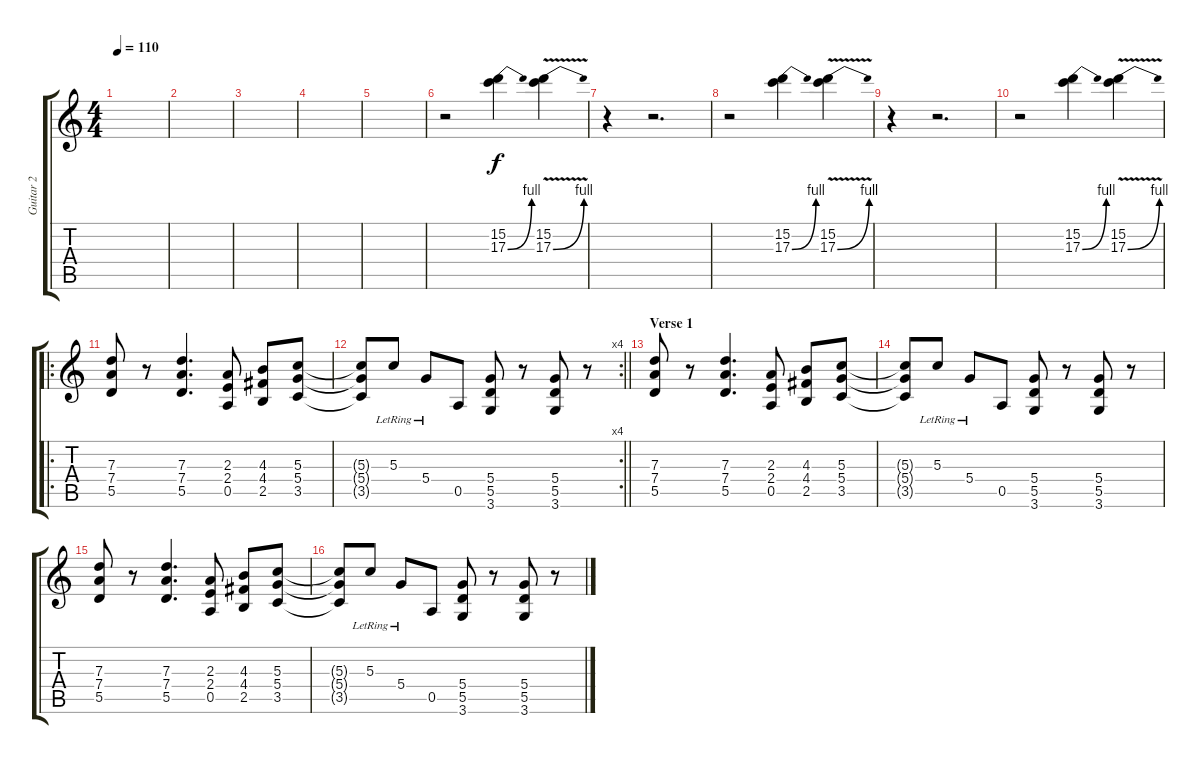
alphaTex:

\track ("Guitar 2" "Guitar 2") {instrument acousticguitarsteel}
\staff {score tabs}
\tuning (E4 B3 G3 D3 A2 E2) {hide}
\ts (4 4)
\tempo 110
\clef g2
\ks c
|
|
|
|
|
r.2 (15.2 17.3{be (bend 0 0 60 4)}).4 (15.2 17.3{be (bend 0 0 60 4) v}).4 |
r.4 r.2{d} |
r.2 (15.2 17.3{be (bend 0 0 60 4)}).4 (15.2 17.3{be (bend 0 0 60 4) v}).4 |
r.4 r.2{d} |
r.2 (15.2 17.3{be (bend 0 0 60 4)}).4 (15.2 17.3{be (bend 0 0 60 4) v}).4 |
\ro
(7.3 7.4 5.5).8 r.8 (7.3 7.4 5.5).4{d} (2.3 2.4 0.5).8 (4.3 4.4 2.5).8 (5.3 5.4 3.5).8 |
\rc 4
\barLineRight lightlight
(5.3{t} 5.4{t} 3.5{t}).8 5.3{lr}.8 5.4{lr}.8 0.5.8 (5.4 5.5 3.6).8 r.8 (5.4 5.5 3.6).8 r.8 |
\section ("" "Verse 1")
(7.3 7.4 5.5).8 r.8 (7.3 7.4 5.5).4{d} (2.3 2.4 0.5).8 (4.3 4.4 2.5).8 (5.3 5.4 3.5).8 |
(5.3{t} 5.4{t} 3.5{t}).8 5.3{lr}.8 5.4{lr}.8 0.5.8 (5.4 5.5 3.6).8 r.8 (5.4 5.5 3.6).8 r.8 |
(7.3 7.4 5.5).8 r.8 (7.3 7.4 5.5).4{d} (2.3 2.4 0.5).8 (4.3 4.4 2.5).8 (5.3 5.4 3.5).8 |
(5.3{t} 5.4{t} 3.5{t}).8 5.3{lr}.8 5.4{lr}.8 0.5.8 (5.4 5.5 3.6).8 r.8 (5.4 5.5 3.6).8 r.8
